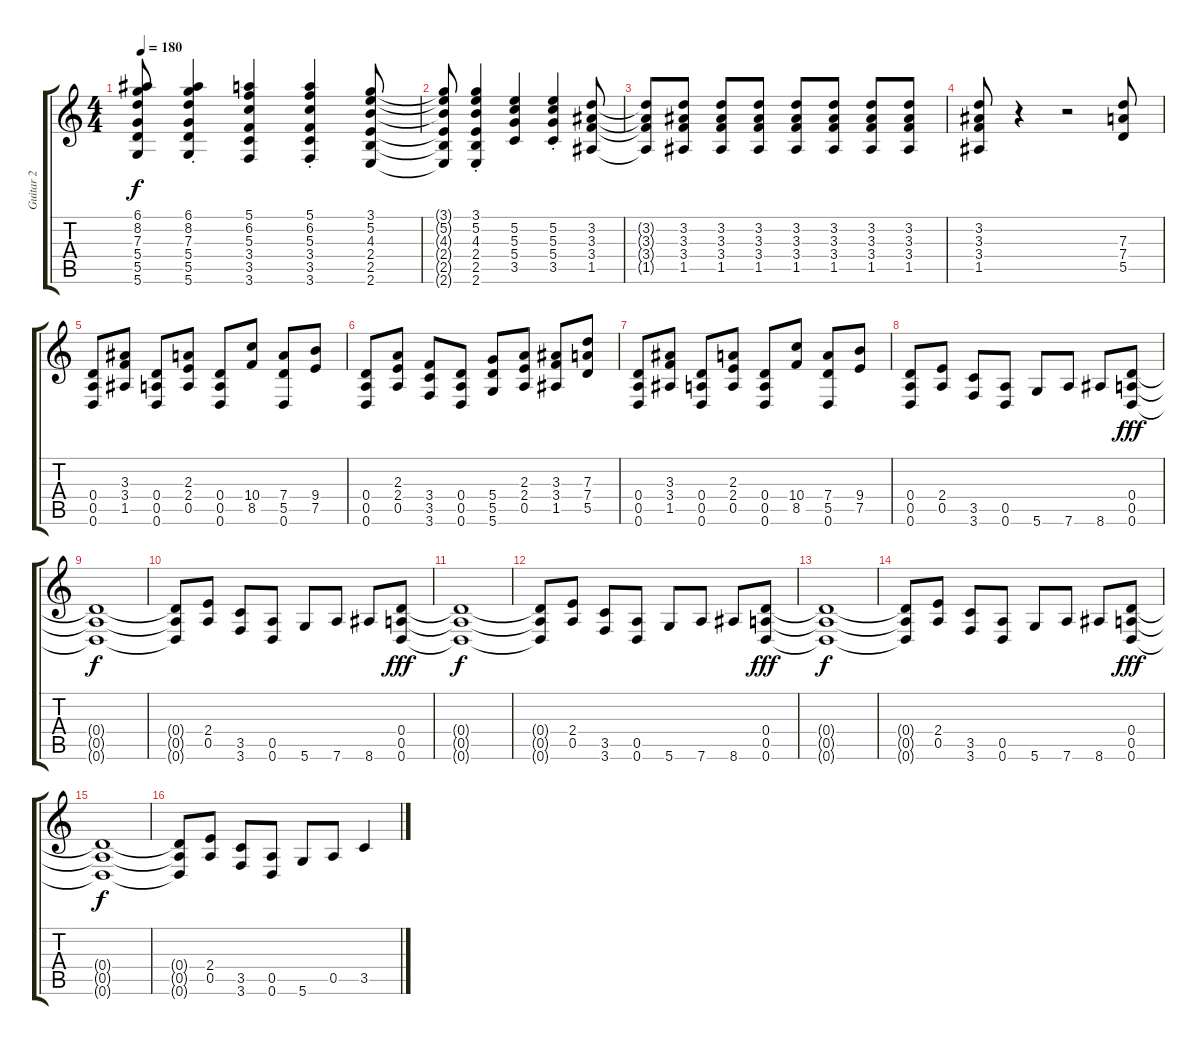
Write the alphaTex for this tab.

\track ("Guitar 2" "Guitar 2") {instrument distortionguitar}
\staff {score tabs}
\tuning (E4 B3 G3 D3 A2 D2) {hide}
\ts (4 4)
\tempo 180
\clef g2
\ks c
(6.1{t} 8.2{t} 7.3{t} 5.4{t} 5.5{t} 5.6{t}).8{dy f} (6.1{st} 8.2{st} 7.3{st} 5.4{st} 5.5{st} 5.6{st}).4 (5.1 6.2 5.3 3.4 3.5 3.6).4 (5.1{st} 6.2{st} 5.3{st} 3.4{st} 3.5{st} 3.6{st}).4 (3.1 5.2 4.3 2.4 2.5 2.6).8 |
(3.1{t} 5.2{t} 4.3{t} 2.4{t} 2.5{t} 2.6{t}).8 (3.1{st} 5.2{st} 4.3{st} 2.4{st} 2.5{st} 2.6{st}).4 (5.2 5.3 5.4 3.5).4 (5.2{st} 5.3{st} 5.4{st} 3.5{st}).4 (3.2 3.3 3.4 1.5).8 |
(3.2{t} 3.3{t} 3.4{t} 1.5{t}).8 (3.2 3.3 3.4 1.5).8 (3.2 3.3 3.4 1.5).8 (3.2 3.3 3.4 1.5).8 (3.2 3.3 3.4 1.5).8 (3.2 3.3 3.4 1.5).8 (3.2 3.3 3.4 1.5).8 (3.2 3.3 3.4 1.5).8 |
(3.2 3.3 3.4 1.5).8 r.4 r.2 (7.3 7.4 5.5).8 |
(0.4 0.5 0.6).8 (3.3 3.4 1.5).8 (0.4 0.5 0.6).8 (2.3 2.4 0.5).8 (0.4 0.5 0.6).8 (10.4 8.5).8 (7.4 5.5 0.6).8 (9.4 7.5).8 |
(0.4 0.5 0.6).8 (2.3 2.4 0.5).8 (3.4 3.5 3.6).8 (0.4 0.5 0.6).8 (5.4 5.5 5.6).8 (2.3 2.4 0.5).8 (3.3 3.4 1.5).8 (7.3 7.4 5.5).8 |
(0.4 0.5 0.6).8 (3.3 3.4 1.5).8 (0.4 0.5 0.6).8 (2.3 2.4 0.5).8 (0.4 0.5 0.6).8 (10.4 8.5).8 (7.4 5.5 0.6).8 (9.4 7.5).8 |
(0.4 0.5 0.6).8 (2.4 0.5).8 (3.5 3.6).8 (0.5 0.6).8 5.6.8 7.6.8 8.6.8 (0.4 0.5 0.6).8{dy fff} |
(0.4{t} 0.5{t} 0.6{t}).1{dy f} |
(0.4{t} 0.5{t} 0.6{t}).8 (2.4 0.5).8 (3.5 3.6).8 (0.5 0.6).8 5.6.8 7.6.8 8.6.8 (0.4 0.5 0.6).8{dy fff} |
(0.4{t} 0.5{t} 0.6{t}).1{dy f} |
(0.4{t} 0.5{t} 0.6{t}).8 (2.4 0.5).8 (3.5 3.6).8 (0.5 0.6).8 5.6.8 7.6.8 8.6.8 (0.4 0.5 0.6).8{dy fff} |
(0.4{t} 0.5{t} 0.6{t}).1{dy f} |
(0.4{t} 0.5{t} 0.6{t}).8 (2.4 0.5).8 (3.5 3.6).8 (0.5 0.6).8 5.6.8 7.6.8 8.6.8 (0.4 0.5 0.6).8{dy fff} |
(0.4{t} 0.5{t} 0.6{t}).1{dy f} |
(0.4{t} 0.5{t} 0.6{t}).8 (2.4 0.5).8 (3.5 3.6).8 (0.5 0.6).8 5.6.8 0.5.8 3.5.4
